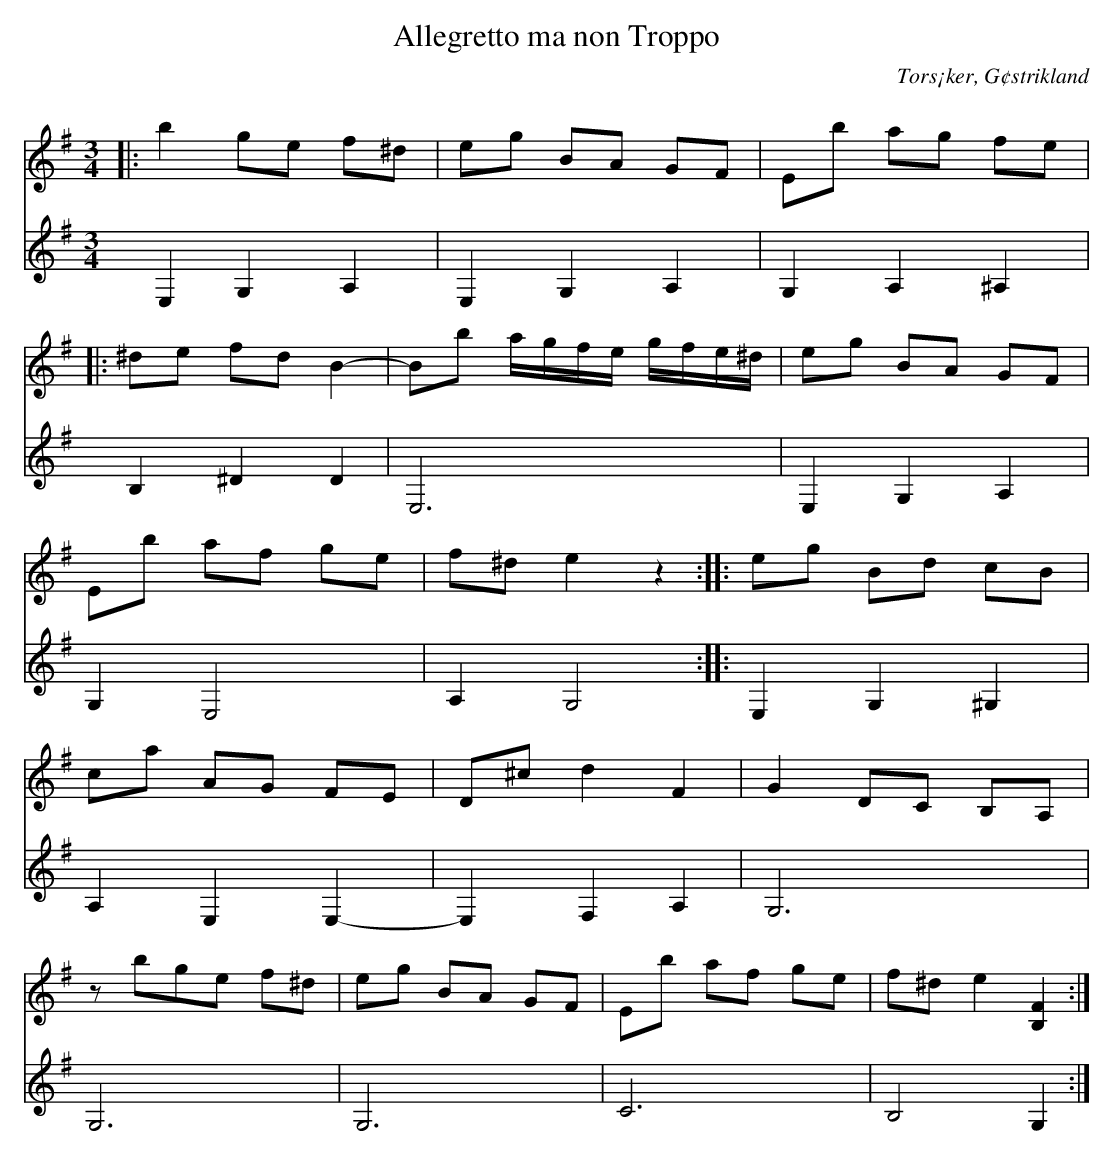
X:1
T:Allegretto ma non Troppo
O:Tors¡ker, G¢strikland
Q: 112
M:3/4
L:1/16
%%score (T1 T2) (B1 B2)
V:T1           clef=treble
V:T2           clef=treble
K:G
|:[V:T1]  b4 g2e2 f2^d2  | e2g2 B2A2 G2F2 | E2b2 a2g2 f2e2 |
|:[V:T2]  E,4 G,4 A,4    | E,4  G,4  A,4  | G,4  A,4  ^A,4 |
  [V:T1]  ^d2e2 f2d2 B4- | B2b2 agfe gfe^d| e2g2 B2A2 G2F2 |
  [V:T2]  B,4   ^D4  D4  | E,12           | E,4  G,4  A,4  |
  [V:T1]  E2b2 a2f2 g2e2 | f2^d2 e4 z4    ::e2g2 B2d2 c2B2 |
  [V:T2]  G,4  E,8       | A,4  G,8       ::E,4  G,4  ^G,4 |
  [V:T1]  c2a2 A2G2 F2E2 | D2^c2 d4  F4   | G4 D2C2 B,2A,2 |
  [V:T2]  A,4  E,4  E,4- | E,4   F,4 A,4  | G,12           |
  [V:T1]  z2 b2g2e2 f2^d2| e2g2 B2A2 G2F2 | E2b2 a2f2 g2e2 | f2^d2 e4 [FB,]4 :|
  [V:T2]  G,12           | G,12           | C12            | B,8      G,4    :|
